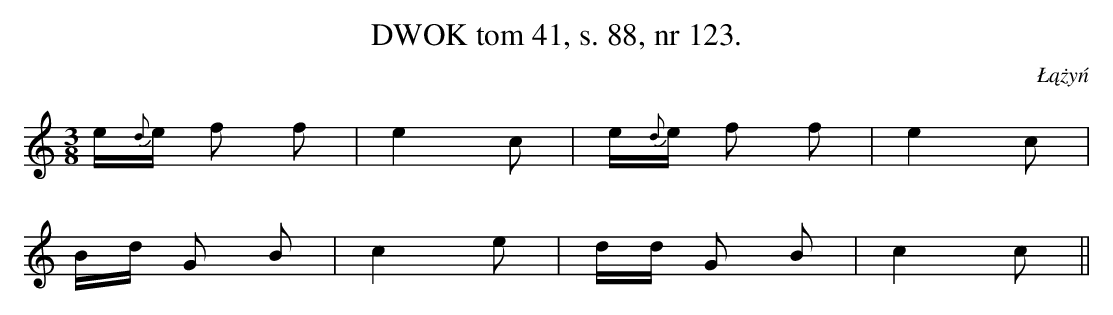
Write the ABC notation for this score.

X:1
T:DWOK tom 41, s. 88, nr 123.
O:Łążyń
L:1/16
M:3/8
K:C
e{d}e f2 f2|e4 c2|e{d}e f2 f2|e4 c2|
Bd G2 B2|c4 e2|dd G2 B2|c4 c2||
